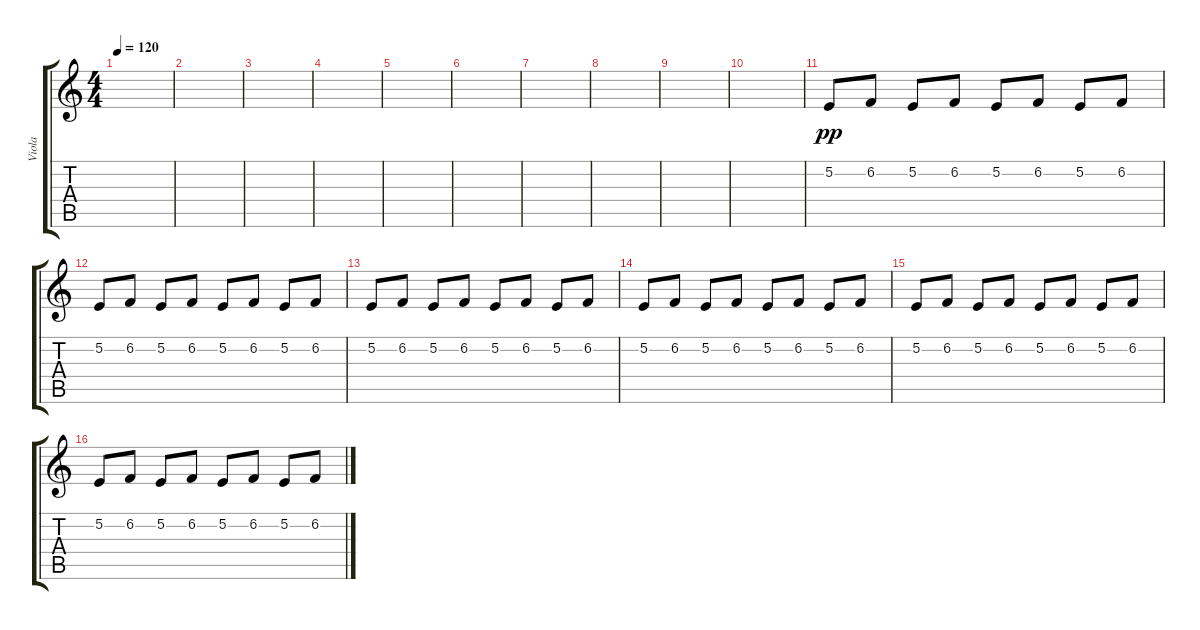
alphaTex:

\track ("Viola" "Viola") {instrument viola}
\staff {score tabs}
\tuning (E4 B3 G3 D3 A2 E2) {hide}
\ts (4 4)
\tempo 120
\clef g2
\ks c
|
|
|
|
|
|
|
|
|
|
5.2.8{dy pp} 6.2.8 5.2.8 6.2.8 5.2.8 6.2.8 5.2.8 6.2.8 |
5.2.8 6.2.8 5.2.8 6.2.8 5.2.8 6.2.8 5.2.8 6.2.8 |
5.2.8 6.2.8 5.2.8 6.2.8 5.2.8 6.2.8 5.2.8 6.2.8 |
5.2.8 6.2.8 5.2.8 6.2.8 5.2.8 6.2.8 5.2.8 6.2.8 |
5.2.8 6.2.8 5.2.8 6.2.8 5.2.8 6.2.8 5.2.8 6.2.8 |
5.2.8 6.2.8 5.2.8 6.2.8 5.2.8 6.2.8 5.2.8 6.2.8
